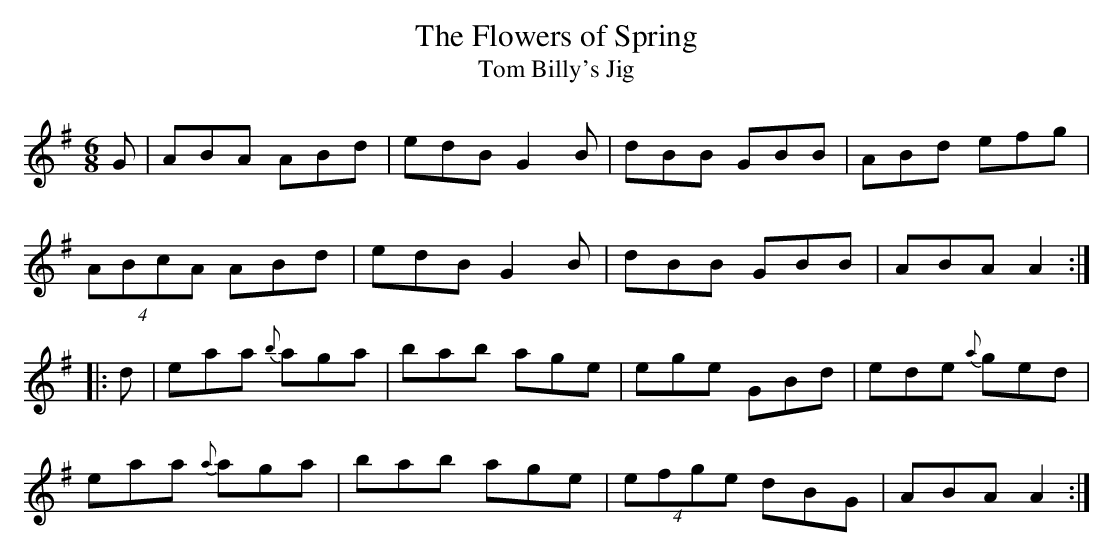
X:1
T:The Flowers of Spring
T:Tom Billy's Jig
M:6/8
L:1/8
K:Ador
G|ABA ABd|edB G2 B|dBB GBB|ABd efg|
(4ABcA ABd|edB G2 B|dBB GBB|ABA A2:|
|:d|eaa {b}aga|bab age|ege GBd|ede {a}ged|
eaa {a}aga|bab age|(4efge dBG|ABA A2:|
